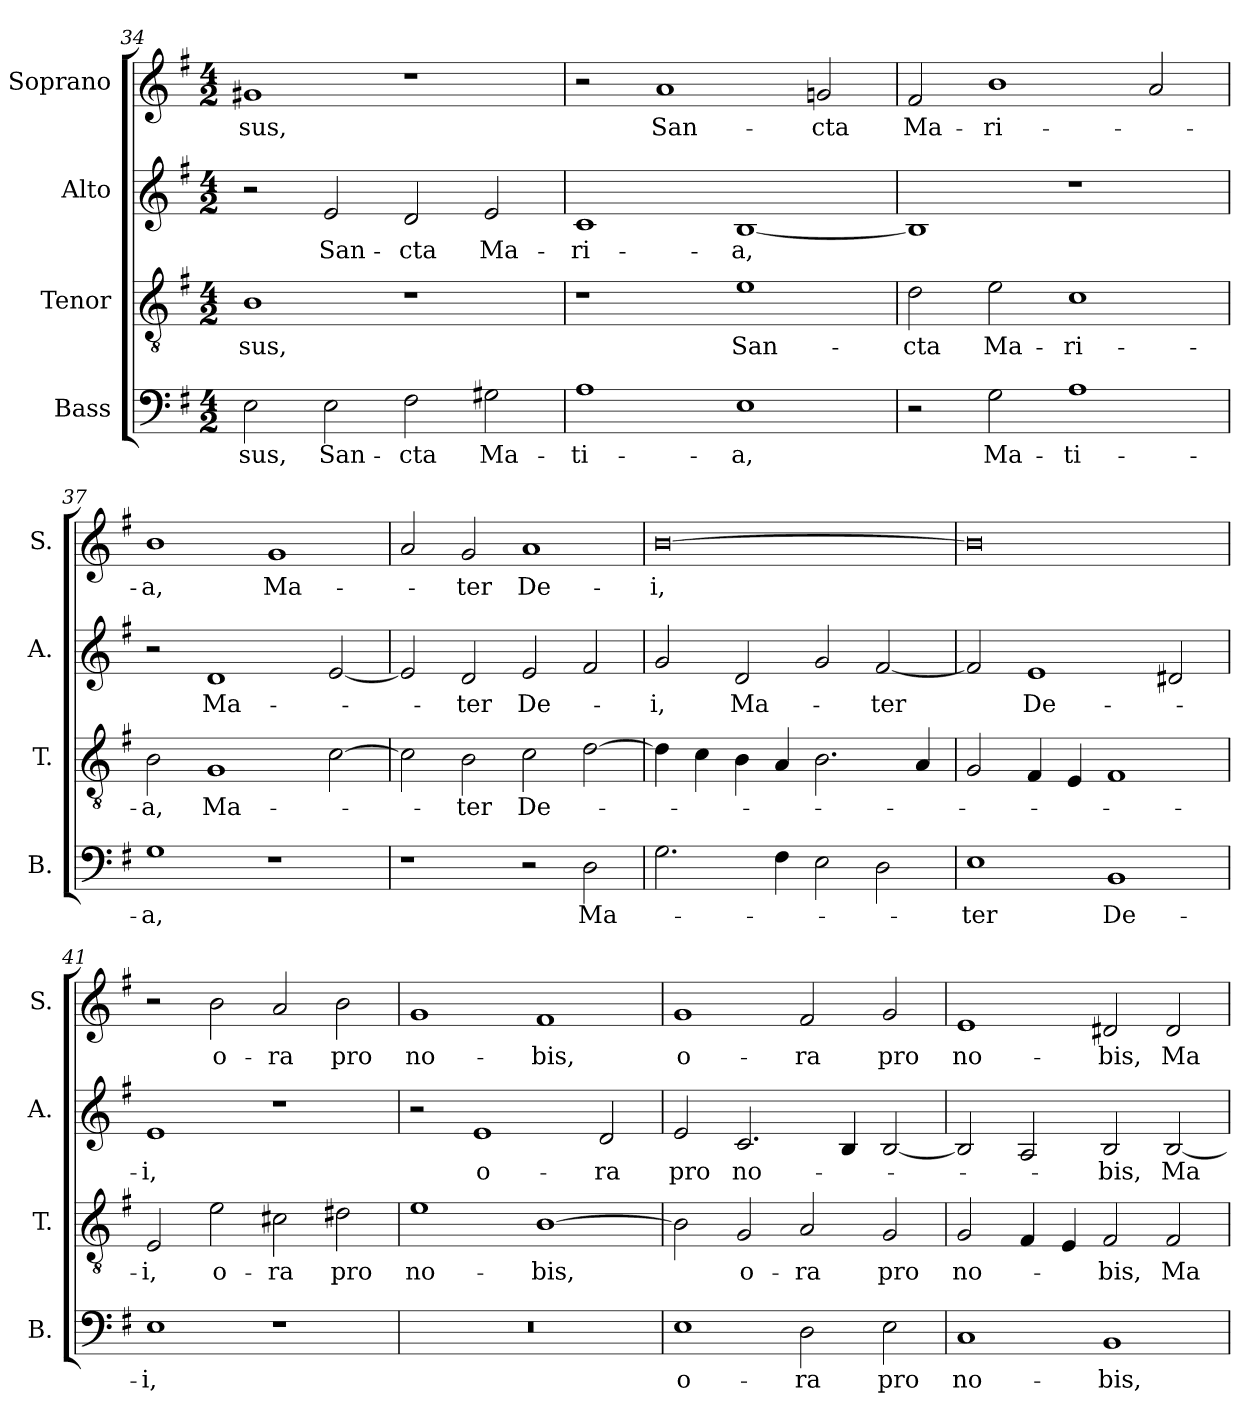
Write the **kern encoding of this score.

**kern	**text	**kern	**text	**kern	**text	**kern	**text
*part4	*part4	*part3	*part3	*part2	*part2	*part1	*part1
*staff4	*staff4	*staff3	*staff3	*staff2	*staff2	*staff1	*staff1
*I"Bass	*	*I"Tenor	*	*I"Alto	*	*I"Soprano	*
*I'B.	*	*I'T.	*	*I'A.	*	*I'S.	*
*clefF4	*	*clefGv2	*	*clefG2	*	*clefG2	*
*	*	*ITrd7c12	*	*	*	*	*
*k[f#]	*	*k[f#]	*	*k[f#]	*	*k[f#]	*
*G:	*	*G:	*	*G:	*	*G:	*
*M4/2	*	*M4/2	*	*M4/2	*	*M4/2	*
=34	=34	=34	=34	=34	=34	=34	=34
!	!LO:LY:b	!	!LO:LY:b	!	!	!	!LO:LY:b
2E\	-sus,	1BB	-sus,	2r	.	1g#X	-sus,
!	!LO:LY:b	!	!	!	!LO:LY:b	!	!
2E\	San-	.	.	2e/	San-	.	.
!	!LO:LY:b	!	!	!	!LO:LY:b	!	!
2F#\	-cta	1r	.	2d/	-cta	1r	.
!	!LO:LY:b	!	!	!	!LO:LY:b	!	!
2G#X\	Ma-	.	.	2e/	Ma-	.	.
=35	=35	=35	=35	=35	=35	=35	=35
!	!LO:LY:b	!	!	!	!LO:LY:b	!	!
1A	-ti-	1r	.	1c	-ri-	2r	.
!	!	!	!	!	!	!	!LO:LY:b
.	.	.	.	.	.	1a	San-
!	!LO:LY:b	!	!LO:LY:b	!	!LO:LY:b	!	!
1E	-a,	1E	San-	[<1B	-a,	.	.
!	!	!	!	!	!	!	!LO:LY:b
.	.	.	.	.	.	2gn/	-cta
!!LO:PB:g=z
=36	=36	=36	=36	=36	=36	=36	=36
!	!	!	!LO:LY:b	!	!	!	!LO:LY:b
2r	.	2D\	-cta	1B]	.	2f#/	Ma-
!	!LO:LY:b	!	!LO:LY:b	!	!	!	!LO:LY:b
2G\	Ma-	2E\	Ma-	.	.	1b	-ri-
!	!LO:LY:b	!	!LO:LY:b	!	!	!	!
1A	-ti-	1C	-ri-	1r	.	.	.
.	.	.	.	.	.	2a/	.
=37	=37	=37	=37	=37	=37	=37	=37
!	!LO:LY:b	!	!LO:LY:b	!	!	!	!LO:LY:b
1G	-a,	2BB\	-a,	2r	.	1b	-a,
!	!	!	!LO:LY:b	!	!LO:LY:b	!	!
.	.	1GG	Ma-	1d	Ma-	.	.
!	!	!	!	!	!	!	!LO:LY:b
1r	.	.	.	.	.	1g	Ma-
.	.	[>2C\	.	[<2e/	.	.	.
=38	=38	=38	=38	=38	=38	=38	=38
1r	.	2C\]	.	2e/]	.	2a/	.
!	!	!	!LO:LY:b	!	!LO:LY:b	!	!LO:LY:b
.	.	2BB\	-ter	2d/	-ter	2g/	-ter
!	!	!	!LO:LY:b	!	!LO:LY:b	!	!LO:LY:b
2r	.	2C\	De-	2e/	De-	1a	De-
!	!LO:LY:b	!	!	!	!	!	!
2D\	Ma-	[>2D\	.	2f#/	.	.	.
=39	=39	=39	=39	=39	=39	=39	=39
!	!	!	!	!	!LO:LY:b	!	!LO:LY:b
2.G\	.	4D\]	.	2g/	-i,	[>0b	-i,
.	.	4C\	.	.	.	.	.
!	!	!	!	!	!LO:LY:b	!	!
.	.	4BB\	.	2d/	Ma-	.	.
4F#\	.	4AA/	.	.	.	.	.
2E\	.	2.BB\	.	2g/	.	.	.
!	!	!	!	!	!LO:LY:b	!	!
2D\	.	.	.	[<2f#/	-ter	.	.
.	.	4AA/	.	.	.	.	.
=40	=40	=40	=40	=40	=40	=40	=40
!	!LO:LY:b	!	!	!	!	!	!
1E	-ter	2GG/	.	2f#/]	.	0b]	.
!	!	!	!	!	!LO:LY:b	!	!
.	.	4FF#/	.	1e	De-	.	.
.	.	4EE/	.	.	.	.	.
!	!LO:LY:b	!	!	!	!	!	!
1BB	De-	1FF#	.	.	.	.	.
.	.	.	.	2d#X/	.	.	.
=41	=41	=41	=41	=41	=41	=41	=41
!	!LO:LY:b	!	!LO:LY:b	!	!LO:LY:b	!	!
1E	-i,	2EE/	-i,	1e	-i,	2r	.
!	!	!	!LO:LY:b	!	!	!	!LO:LY:b
.	.	2E\	o-	.	.	2b\	o-
!	!	!	!LO:LY:b	!	!	!	!LO:LY:b
1r	.	2C#X\	-ra	1r	.	2a/	-ra
!	!	!	!LO:LY:b	!	!	!	!LO:LY:b
.	.	2D#X\	pro	.	.	2b\	pro
!!LO:LB:g=z
=42	=42	=42	=42	=42	=42	=42	=42
!LO:N:vis=1	!	!	!LO:LY:b	!	!	!	!LO:LY:b
0r	.	1E	no-	2r	.	1g	no-
!	!	!	!	!	!LO:LY:b	!	!
.	.	.	.	1e	o-	.	.
!	!	!	!LO:LY:b	!	!	!	!LO:LY:b
.	.	[>1BB	-bis,	.	.	1f#	-bis,
!	!	!	!	!	!LO:LY:b	!	!
.	.	.	.	2d/	-ra	.	.
=43	=43	=43	=43	=43	=43	=43	=43
!	!LO:LY:b	!	!	!	!LO:LY:b	!	!LO:LY:b
1E	o-	2BB\]	.	2e/	pro	1g	o-
!	!	!	!LO:LY:b	!	!LO:LY:b	!	!
.	.	2GG/	o-	2.c/	no-	.	.
!	!LO:LY:b	!	!LO:LY:b	!	!	!	!LO:LY:b
2D\	-ra	2AA/	-ra	.	.	2f#/	-ra
.	.	.	.	4B/	.	.	.
!	!LO:LY:b	!	!LO:LY:b	!	!	!	!LO:LY:b
2E\	pro	2GG/	pro	[<2B/	.	2g/	pro
=44	=44	=44	=44	=44	=44	=44	=44
!	!LO:LY:b	!	!LO:LY:b	!	!	!	!LO:LY:b
1C	no-	2GG/	no-	2B/]	.	1e	no-
.	.	4FF#/	.	2A/	.	.	.
.	.	4EE/	.	.	.	.	.
!	!LO:LY:b	!	!LO:LY:b	!	!LO:LY:b	!	!LO:LY:b
1BB	-bis,	2FF#/	-bis,	2B/	-bis,	2d#X/	-bis,
!	!	!	!LO:LY:b	!	!LO:LY:b	!	!LO:LY:b
.	.	2FF#/	Ma-	[<2B/	Ma-	2d#/	Ma-
=	=	=	=	=	=	=	=
*-	*-	*-	*-	*-	*-	*-	*-
